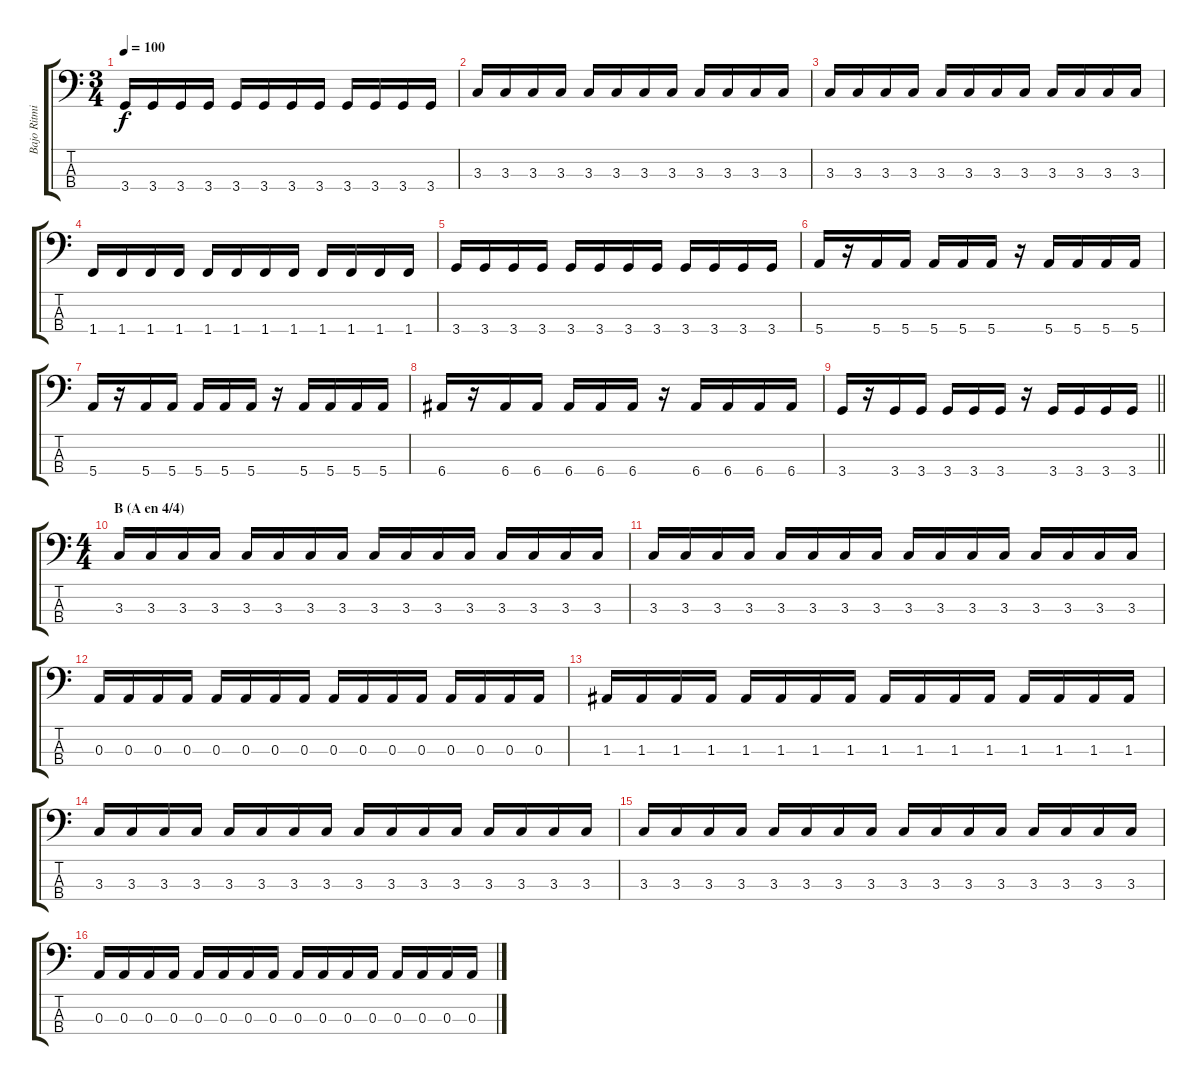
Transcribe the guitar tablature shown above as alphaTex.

\track ("Bajo Ritmico" "Bajo Ritmi") {instrument electricbassfinger}
\staff {score tabs}
\tuning (G2 D2 A1 E1) {hide}
\ts (3 4)
\tempo 100
\clef f4
\ks c
3.4.16{dy f} 3.4.16 3.4.16 3.4.16 3.4.16 3.4.16 3.4.16 3.4.16 3.4.16 3.4.16 3.4.16 3.4.16 |
3.3.16 3.3.16 3.3.16 3.3.16 3.3.16 3.3.16 3.3.16 3.3.16 3.3.16 3.3.16 3.3.16 3.3.16 |
3.3.16 3.3.16 3.3.16 3.3.16 3.3.16 3.3.16 3.3.16 3.3.16 3.3.16 3.3.16 3.3.16 3.3.16 |
1.4.16 1.4.16 1.4.16 1.4.16 1.4.16 1.4.16 1.4.16 1.4.16 1.4.16 1.4.16 1.4.16 1.4.16 |
3.4.16 3.4.16 3.4.16 3.4.16 3.4.16 3.4.16 3.4.16 3.4.16 3.4.16 3.4.16 3.4.16 3.4.16 |
5.4.16 r.16 5.4.16 5.4.16 5.4.16 5.4.16 5.4.16 r.16 5.4.16 5.4.16 5.4.16 5.4.16 |
5.4.16 r.16 5.4.16 5.4.16 5.4.16 5.4.16 5.4.16 r.16 5.4.16 5.4.16 5.4.16 5.4.16 |
6.4.16 r.16 6.4.16 6.4.16 6.4.16 6.4.16 6.4.16 r.16 6.4.16 6.4.16 6.4.16 6.4.16 |
\barLineRight lightlight
3.4.16 r.16 3.4.16 3.4.16 3.4.16 3.4.16 3.4.16 r.16 3.4.16 3.4.16 3.4.16 3.4.16 |
\ts (4 4)
\section ("" "B (A en 4/4)")
3.3.16 3.3.16 3.3.16 3.3.16 3.3.16 3.3.16 3.3.16 3.3.16 3.3.16 3.3.16 3.3.16 3.3.16 3.3.16 3.3.16 3.3.16 3.3.16 |
3.3.16 3.3.16 3.3.16 3.3.16 3.3.16 3.3.16 3.3.16 3.3.16 3.3.16 3.3.16 3.3.16 3.3.16 3.3.16 3.3.16 3.3.16 3.3.16 |
0.3.16 0.3.16 0.3.16 0.3.16 0.3.16 0.3.16 0.3.16 0.3.16 0.3.16 0.3.16 0.3.16 0.3.16 0.3.16 0.3.16 0.3.16 0.3.16 |
1.3.16 1.3.16 1.3.16 1.3.16 1.3.16 1.3.16 1.3.16 1.3.16 1.3.16 1.3.16 1.3.16 1.3.16 1.3.16 1.3.16 1.3.16 1.3.16 |
3.3.16 3.3.16 3.3.16 3.3.16 3.3.16 3.3.16 3.3.16 3.3.16 3.3.16 3.3.16 3.3.16 3.3.16 3.3.16 3.3.16 3.3.16 3.3.16 |
3.3.16 3.3.16 3.3.16 3.3.16 3.3.16 3.3.16 3.3.16 3.3.16 3.3.16 3.3.16 3.3.16 3.3.16 3.3.16 3.3.16 3.3.16 3.3.16 |
0.3.16 0.3.16 0.3.16 0.3.16 0.3.16 0.3.16 0.3.16 0.3.16 0.3.16 0.3.16 0.3.16 0.3.16 0.3.16 0.3.16 0.3.16 0.3.16
